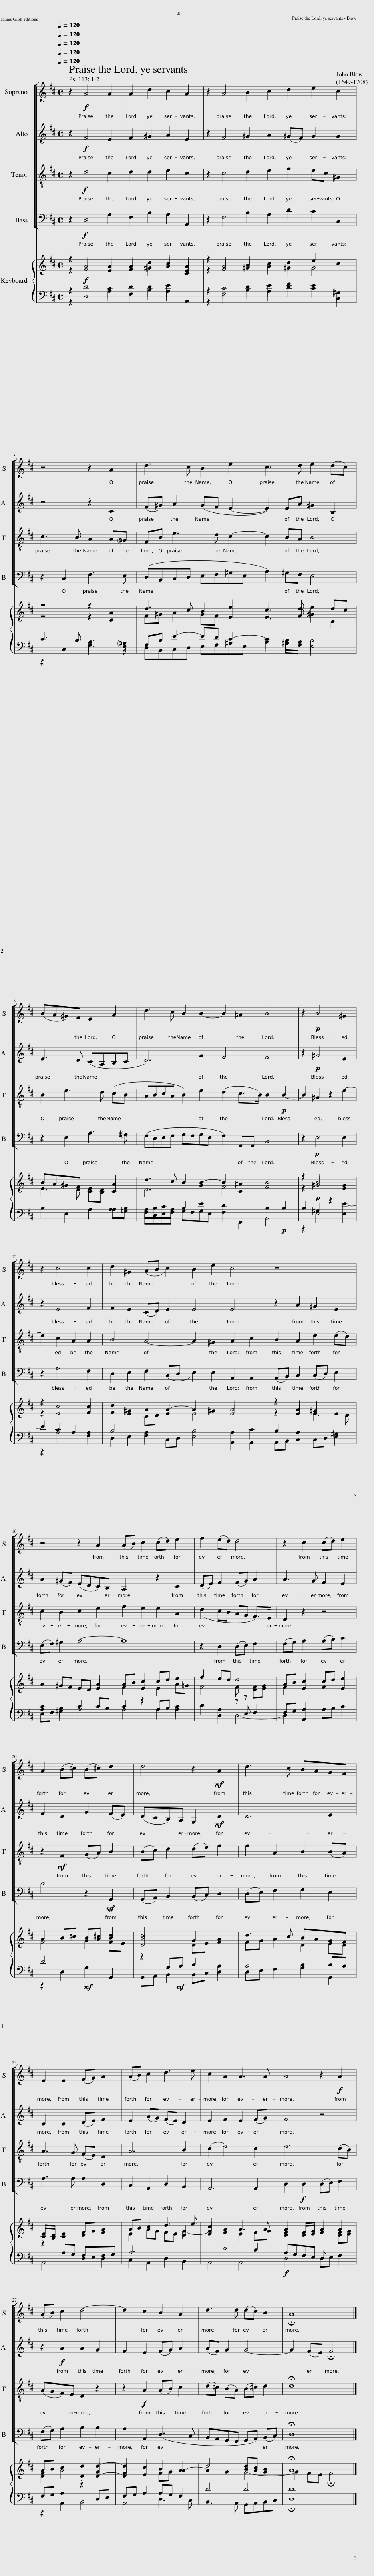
X:1
%%score [ 1 2 3 4 ] { ( 5 6 ) | ( 7 8 ) }
L:1/8
Q:1/4=120
M:4/4
I:linebreak $
K:D
V:1 treble
V:2 treble
V:3 treble-8
V:4 bass
V:5 treble
V:6 treble
V:7 bass
V:8 bass
V:1
 z2!f! A4 A2 | A2 d2 c2 A2 | z2 A4 B2 | c2 d2 e2 c2 |$ z4 z2 A2 | %5
 d3 c B2 e2 | c3 d e2 (dc) |$ (BA^G)F E2 A2 | d3 c B2 B2- | B2 ^A2 B4 | %10
 z2!p! B4 ^G2 |$ z2 c4 c2 | d2 ^G2 (AB c2) | B2 e2 c4 | z8 |$ %15
 z4 z2 A2 | (AB) c2 (cd) e2 | f2 (ed) d4 | z2 c2 (cd) e2 |$ A2 (B=c) (B^c) d2 | %20
 d4 z2!mf! A2 | d3 c BAGF |$ E2 E2 (FG) A2 | (AB) c2 d3 e | c2 A2 A3 A | %25
 A4 z2!f! A2 |$ (AB) c2 d4- | d2 c2 B2 A2 | d3 d (dc) B2 | !fermata!A8 |] %30
V:2
 z2!f! F4 E2 | F2 ^G2 A2 E2 | z2 F4 ^G2 | A2 (^GF) G2 G2 |$ z4 z2 C2 | %5
 (F^G) A2 (GF E2- | E2) EA ^G2 B,2 |$ E3 D (CA,B,C | D6) G2 | F4 F4 | %10
 z2!p! ^G4 E2 |$ z2 E4 F2 | F2 E2 (CD) E2 | E4 E4 | z2 A2 ^G2 E2 |$ %15
 A2 (^GF) (EDC)B, | A,4 z2 C2 | (DE) F2 (FG) A2 | A3 G F2 E2 |$ F2 D2 G2 (FE) | %20
 (DCB,)A, G,2!mf! D2 | D6 E2 |$ C2 C2 (DE) F2 | E2 (AG) (FE) D2 | E2 F2 E2 (FG) | %25
 F4 z4 |$ z2!f! A2 A2 G2 | F2 E2 (FG) A2 | (AF) G2 G4- | G2 (FE) !fermata!F4 |] %30
V:3
 z2!f! d4 c2 | d2 d2 e2 c2 | z2 c4 d2 | e2 f2 ec ^G2 |$ c3 B A2 A!courtesy!=G | %5
 FB e3 d c2- | c2 BA B4 |$ B2 e3 d (cB | ABcA B2) e2 | (d2 c>B) B2!p! B2- | %10
 B2 ^G2 z2 e2- |$ e2 c2 A2 A2 | B4 A4- | A2 ^G2 A2 c2 | B2 A2 e2 (ed) |$ %15
 c2 B2 c2 e2 | f2 e2 e2 A2 | (d2 cB AG F>)E | D2 z2 z4 |$ z2!mf! F2 (GA) B2 | %20
 (Bc) d2 (de) f2 | f2 A2 B2 (BA) |$ A3 G (FE) D2 | A6 B2 | (c2 d4) c2 | %25
 d6 (cB) |$ (AGF)E D2 z2 | z2!f! A2 (AB) c2 | (d=c) (BA) (B^c) d2 | !fermata!d8 |] %30
V:4
 z2!f! D,4 A,2 | F,2 B,2 A,2 A,,2 | z2 F,4 B,2 | A,2 D2 C2 C,2 |$ z2 C,2 F,3 E, | %5
 (D,B,,C,D, E,F,^G,E, | A,2) ^G,F, E,4 |$ z2 E,2 A,3 !courtesy!=G, | (F,D,E,F, G,F,G,E, | F,2) F,,F,, B,,4 | %10
 z2!p! E,4 E,2 |$ z2 A,4 F,2 | D,2 E,2 F,2 (C,D, | E,2) E,2 A,,2 A,,2 | (A,,B,,) C,2 (C,D,) E,2 |$ %15
 (E,F,) ^G,2 A,4- | A,8 | z2 D,2 (D,E,) F,2 | (F,G,) A,2 (A,B,) C2 |$ D4 z2!mf! G,,2 | %20
 (G,,A,,) B,,2 (B,,C,) D,2 | (D,E,) F,2 G,2 E,2 |$ A,3 A, A,2 D,2 | C,2 A,,2 D,2 B,,2 | A,,6 A,,2 | %25
 D,2!f! D,2 (D,E,) F,2 |$ (F,G,) A,2 B,2 B,2 | A,2 A,,2 (D,3 C, | B,,A,,G,,F,, G,,A,,) (B,,C,) | !fermata!D,8 |] %30
V:5
 z2!f! A4 A2 | A2 d2 c2 A2 | z2 A4 B2 | c2 d2 e2 c2 |$ z4 z2 A2 | %5
 d3 c B2 e2 | c3 d e2 dc |$ BA^GF E2 A2 | d3 c B2 B2- | B2 ^A2 B4 | %10
 z2!p!!p! B4 ^G2 |$ z2 c4 c2 | d2 ^G2 A2 A2- | A2 ^G2 A4 | z2 A2 ^G2 E2 |$ %15
 x6 A2 | AB c2 cd e2 | f2 ed d4 | AB c2 cd e2 |$ A2 B=c B[A^c] [Bd]2 | %20
 [Bd]4 G2 A2 | d3 c BAGF |$ ED E2 FG A2 | AB c2 d3 e | c2 A2 A3 A | %25
 A2 FG A2 A2 |$ AB c2 [Dd]2 [Dd]2- | [Dd]2 c2 B2 A2 | d4 [Bd][Ac] [GB]2 | !fermata!A8 |] %30
V:6
 z2 F4 E2 | F2 ^G2 A2 E2 | z2 F4 ^G2 | A2 ^G2 G4 |$ z4 z2 C2 | %5
 F^G A2 GF E2 | E3 F ^G2 B,2 |$ E3 D [CE][B,D] C2 | D6 G2 | F4 F4 | %10
 z2 ^G4 E2 |$ z2 E4 F2 | F2 E2 CD E2 | E4 E4 | z2 E2 E3 D |$ %15
 A2 ^GF ED E2 | F2 E2 E2 A=G | F4 F z [DF][EG] | F2 E2 F2 E2 |$ F4 G2 FE | %20
 D4 DE F2 | FG A2 D2 ED |$ CB, C2 D2 F2 | E2 AG FE G2- | G2 F2 E2 FG | %25
 [DF]2 DE F2 [DF][EG] |$ [DF]2 A4 G2 | F2 E2 FG A2- | A2 G2 G4- | G2 FE !fermata!F4 |] %30
V:7
 z2 D4 C2 | D2 D2 E2[I:staff -1] C2 |[I:staff +1] z2 C4 D2 | E2 F2 E2 ^G,2 |$ C3 B, A,3 !courtesy!=G, | %5
 F,B, E2- ED C2- | C2 B,A, B,4 |$ B,2 x4 A,B, | A,B,CA, B,2 E2 | D2[I:staff -1] C2[I:staff +1] B,2!p! B,2 | %10
 B,2 ^G,2 z2 E2- |$ E2 C2 A,2 A,2 | B,4 A,2[I:staff -1] E2 |[I:staff +1] B,4 A,2 C2 | B,2 A,2[I:staff -1] E2[I:staff +1] ^G,2 |$ %15
 [A,C]2 B,2 C2 CB, | C2 z2 A,B, C2 | D2 A,2 z E, F,2 | F,G, A,2 A,B, C2 |$ D4!mf! x4 | %20
 z2 G,!mf!A, B,2 A,2 | A,4 B,2 B,A, |$ z2 A,G, F,E,F,G, | A,6[I:staff -1] D2 | E2[I:staff +1] D4 C2 | %25
!f! A,G,F,E, D, x3 |$ F,G, A,2 z2 D,E, | F,G, A,2 A,G, F,2 | D4 D4 | D8 |] %30
V:8
 z2 D,4 A,2 | F,2 B,2 A,2 A,,2 | z2 F,4 B,2 | A,2 D2 C2 C,2 |$ z2 C,2 F,3 E, | %5
 D,B,,C,D, E,F,^G,E, | A,2 ^G,F, E,4 |$ x2 E,2 A,2 A,=G, | F,D,E,F, G,F,G,E, | F,2 F,,2 B,,4 | %10
 z2 E,4 E,2 |$ z2 A,4 F,2 | D,2 E,2 F,2 C,D, | E,4 A,,2 A,,2 | A,,B,, C,2 C,D, E,2 |$ %15
 E,F, ^G,2 A,4 | A,4 A,2 A,2 | x2 D,2 D,4- | D,2 A,,2 x4 |$ z2 D,2 G,2 G,,2 | %20
 G,,A,, B,,2 B,,C, D,2 | D,E, F,2 G,2 G,,2 |$ A,,4 D,2 D,2 | C,2 A,,2 D,2 B,,2 | A,,4 A,,4 | %25
 D,4 D,E, F,2 |$ z2 A,,2 B,,4 | A,,4 D,3 C, | B,,3 A,, G,,A,,B,,C, | !fermata!D,8 |] %30
